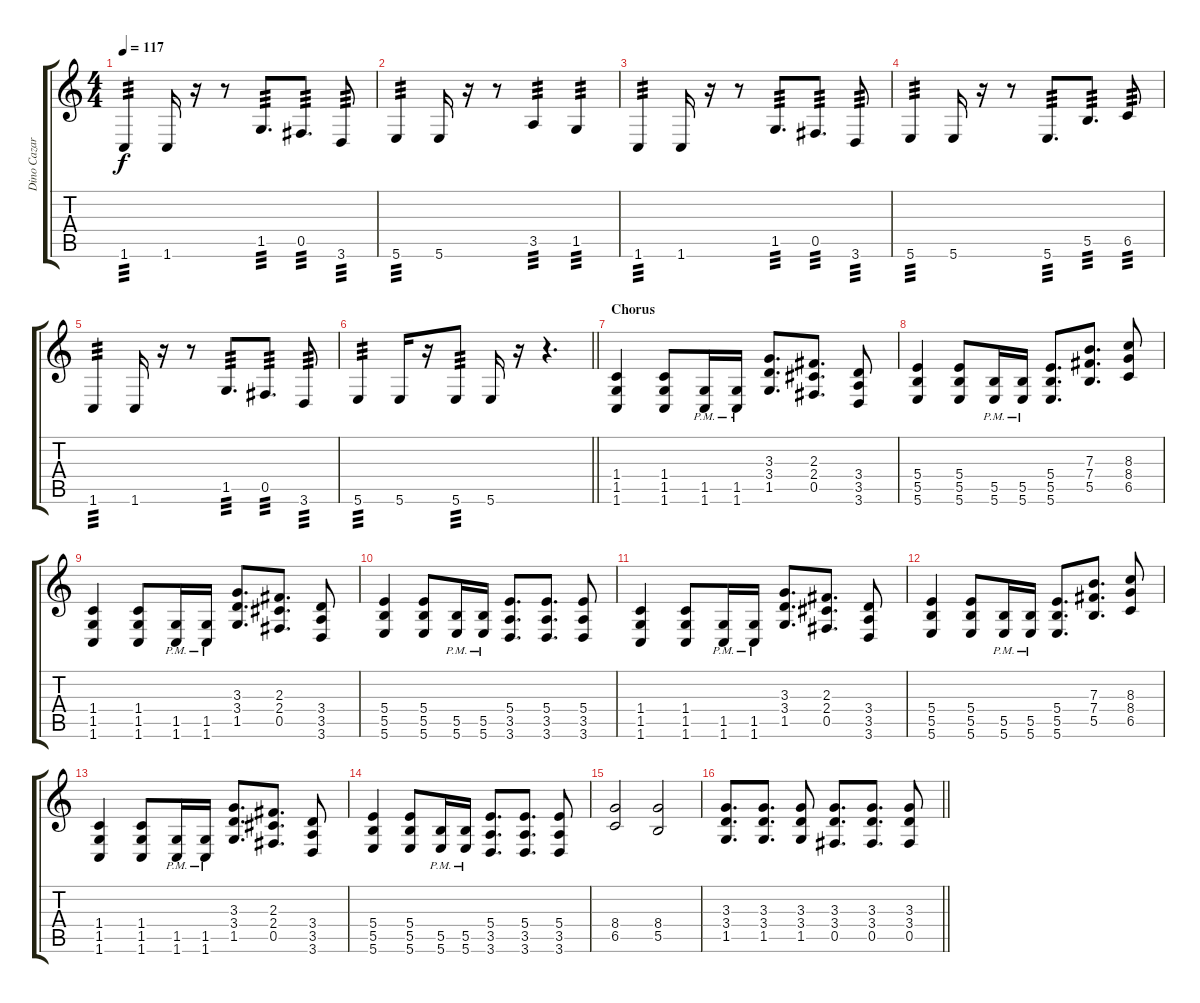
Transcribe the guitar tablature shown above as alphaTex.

\track ("Dino Cazares (Rhythm)" "Dino Cazar") {instrument distortionguitar}
\staff {score tabs}
\tuning (Db4 Ab3 E3 B2 Gb2 B1) {hide}
\ts (4 4)
\tempo 117
\clef g2
\ks c
1.6.4{tp 3 dy f} 1.6.16 r.16 r.8 1.5.8{d tp 3} 0.5.8{d tp 3} 3.6.8{tp 3} |
5.6.4{tp 3} 5.6.16 r.16 r.8 3.5.4{tp 3} 1.5.4{tp 3} |
1.6.4{tp 3} 1.6.16 r.16 r.8 1.5.8{d tp 3} 0.5.8{d tp 3} 3.6.8{tp 3} |
5.6.4{tp 3} 5.6.16 r.16 r.8 5.6.8{d tp 3} 5.5.8{d tp 3} 6.5.8{tp 3} |
1.6.4{tp 3} 1.6.16 r.16 r.8 1.5.8{d tp 3} 0.5.8{d tp 3} 3.6.8{tp 3} |
\barLineRight lightlight
5.6.4{tp 3} 5.6.16 r.16 5.6.8{tp 3} 5.6.16 r.16 r.4{d} |
\section ("" "Chorus")
(1.4 1.5 1.6).4{volume 13} (1.4 1.5 1.6).8 (1.5{pm} 1.6{pm}).16 (1.5{pm} 1.6{pm}).16 (3.3 3.4 1.5).8{d} (2.3 2.4 0.5).8{d} (3.4 3.5 3.6).8 |
(5.4 5.5 5.6).4 (5.4 5.5 5.6).8 (5.5{pm} 5.6{pm}).16 (5.5{pm} 5.6{pm}).16 (5.4 5.5 5.6).8{d} (7.3 7.4 5.5).8{d} (8.3 8.4 6.5).8 |
(1.4 1.5 1.6).4 (1.4 1.5 1.6).8 (1.5{pm} 1.6{pm}).16 (1.5{pm} 1.6{pm}).16 (3.3 3.4 1.5).8{d} (2.3 2.4 0.5).8{d} (3.4 3.5 3.6).8 |
(5.4 5.5 5.6).4 (5.4 5.5 5.6).8 (5.5{pm} 5.6{pm}).16 (5.5{pm} 5.6{pm}).16 (5.4 3.5 3.6).8{d} (5.4 3.5 3.6).8{d} (5.4 3.5 3.6).8 |
(1.4 1.5 1.6).4 (1.4 1.5 1.6).8 (1.5{pm} 1.6{pm}).16 (1.5{pm} 1.6{pm}).16 (3.3 3.4 1.5).8{d} (2.3 2.4 0.5).8{d} (3.4 3.5 3.6).8 |
(5.4 5.5 5.6).4 (5.4 5.5 5.6).8 (5.5{pm} 5.6{pm}).16 (5.5{pm} 5.6{pm}).16 (5.4 5.5 5.6).8{d} (7.3 7.4 5.5).8{d} (8.3 8.4 6.5).8 |
(1.4 1.5 1.6).4 (1.4 1.5 1.6).8 (1.5{pm} 1.6{pm}).16 (1.5{pm} 1.6{pm}).16 (3.3 3.4 1.5).8{d} (2.3 2.4 0.5).8{d} (3.4 3.5 3.6).8 |
(5.4 5.5 5.6).4 (5.4 5.5 5.6).8 (5.5{pm} 5.6{pm}).16 (5.5{pm} 5.6{pm}).16 (5.4 3.5 3.6).8{d} (5.4 3.5 3.6).8{d} (5.4 3.5 3.6).8 |
(8.4 6.5).2 (8.4 5.5).2 |
\barLineRight lightlight
(3.3 3.4 1.5).8{d} (3.3 3.4 1.5).8{d} (3.3 3.4 1.5).8 (3.3 3.4 0.5).8{d} (3.3 3.4 0.5).8{d} (3.3 3.4 0.5).8
